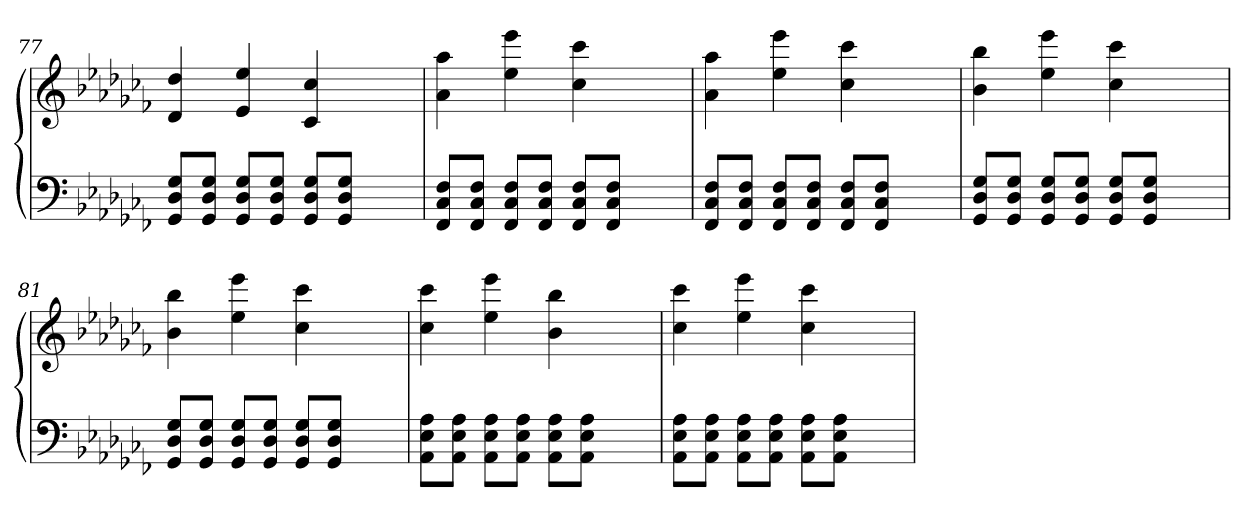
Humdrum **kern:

**kern	**kern
*part1	*part1
*staff2	*staff1
*clefF4	*clefG2
*k[b-e-a-d-g-c-f-]	*k[b-e-a-d-g-c-f-]
=77	=77
8GG-/ 8D-/ 8G-/L	4d-/ 4dd-/
8GG-/ 8D-/ 8G-/J	.
8GG-/ 8D-/ 8G-/L	4e-/ 4ee-/
8GG-/ 8D-/ 8G-/J	.
8GG-/ 8D-/ 8G-/L	4c-/ 4cc-/
8GG-/ 8D-/ 8G-/J	.
4ryy	4ryy
=78	=78
8FF-/ 8C-/ 8F-/L	4a-\ 4aa-\
8FF-/ 8C-/ 8F-/J	.
8FF-/ 8C-/ 8F-/L	4ee-\ 4eee-\
8FF-/ 8C-/ 8F-/J	.
8FF-/ 8C-/ 8F-/L	4cc-\ 4ccc-\
8FF-/ 8C-/ 8F-/J	.
4ryy	4ryy
!!LO:LB:g=z
=79	=79
8FF-/ 8C-/ 8F-/L	4a-\ 4aa-\
8FF-/ 8C-/ 8F-/J	.
8FF-/ 8C-/ 8F-/L	4ee-\ 4eee-\
8FF-/ 8C-/ 8F-/J	.
8FF-/ 8C-/ 8F-/L	4cc-\ 4ccc-\
8FF-/ 8C-/ 8F-/J	.
4ryy	4ryy
!!LO:LB:g=z
=80	=80
8GG-/ 8D-/ 8G-/L	4b-\ 4bb-\
8GG-/ 8D-/ 8G-/J	.
8GG-/ 8D-/ 8G-/L	4ee-\ 4eee-\
8GG-/ 8D-/ 8G-/J	.
8GG-/ 8D-/ 8G-/L	4cc-\ 4ccc-\
8GG-/ 8D-/ 8G-/J	.
4ryy	4ryy
=81	=81
8GG-/ 8D-/ 8G-/L	4b-\ 4bb-\
8GG-/ 8D-/ 8G-/J	.
8GG-/ 8D-/ 8G-/L	4ee-\ 4eee-\
8GG-/ 8D-/ 8G-/J	.
8GG-/ 8D-/ 8G-/L	4cc-\ 4ccc-\
8GG-/ 8D-/ 8G-/J	.
4ryy	4ryy
=82	=82
8AA-\ 8E-\ 8A-\L	4cc-\ 4ccc-\
8AA-\ 8E-\ 8A-\J	.
8AA-\ 8E-\ 8A-\L	4ee-\ 4eee-\
8AA-\ 8E-\ 8A-\J	.
8AA-\ 8E-\ 8A-\L	4b-\ 4bb-\
8AA-\ 8E-\ 8A-\J	.
4ryy	4ryy
=83	=83
8AA-\ 8E-\ 8A-\L	4cc-\ 4ccc-\
8AA-\ 8E-\ 8A-\J	.
8AA-\ 8E-\ 8A-\L	4ee-\ 4eee-\
8AA-\ 8E-\ 8A-\J	.
8AA-\ 8E-\ 8A-\L	4cc-\ 4ccc-\
8AA-\ 8E-\ 8A-\J	.
4ryy	4ryy
=	=
*-	*-
